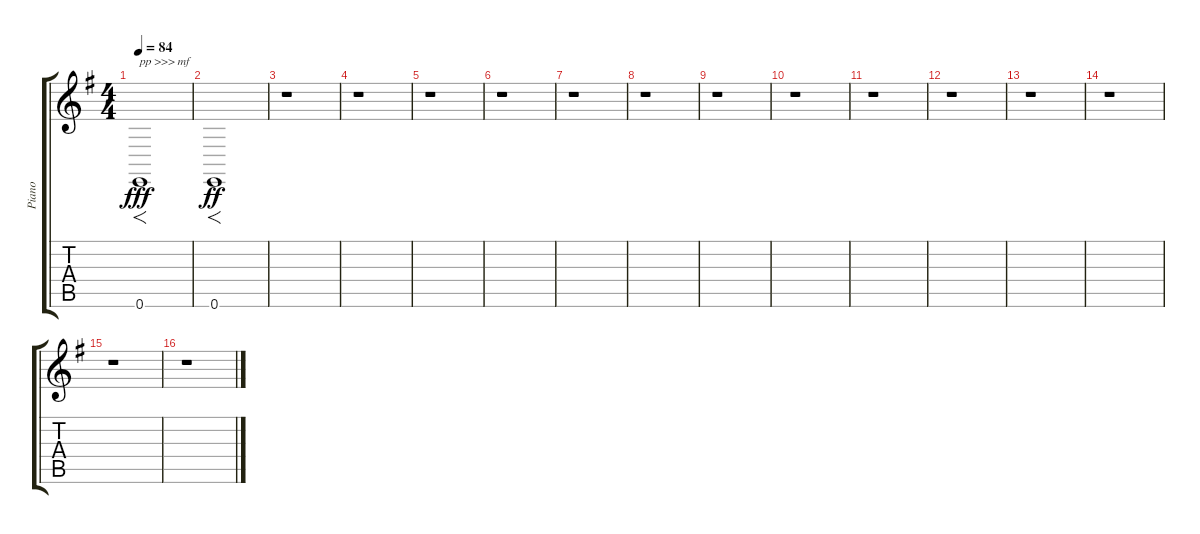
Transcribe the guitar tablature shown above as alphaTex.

\track ("Piano" "Piano") {instrument acousticgrandpiano}
\staff {score tabs}
\tuning (E4 B3 E3 E3 B2 E2) {hide}
\ts (4 4)
\tempo 84
\clef g2
\ks g
0.6.1{f txt "pp >>> mf" dy fff instrument acousticgrandpiano} |
0.6.1{f dy ff} |
r.1 |
r.1 |
r.1 |
r.1 |
r.1 |
r.1 |
r.1 |
r.1 |
r.1 |
r.1 |
r.1 |
r.1 |
r.1 |
r.1
